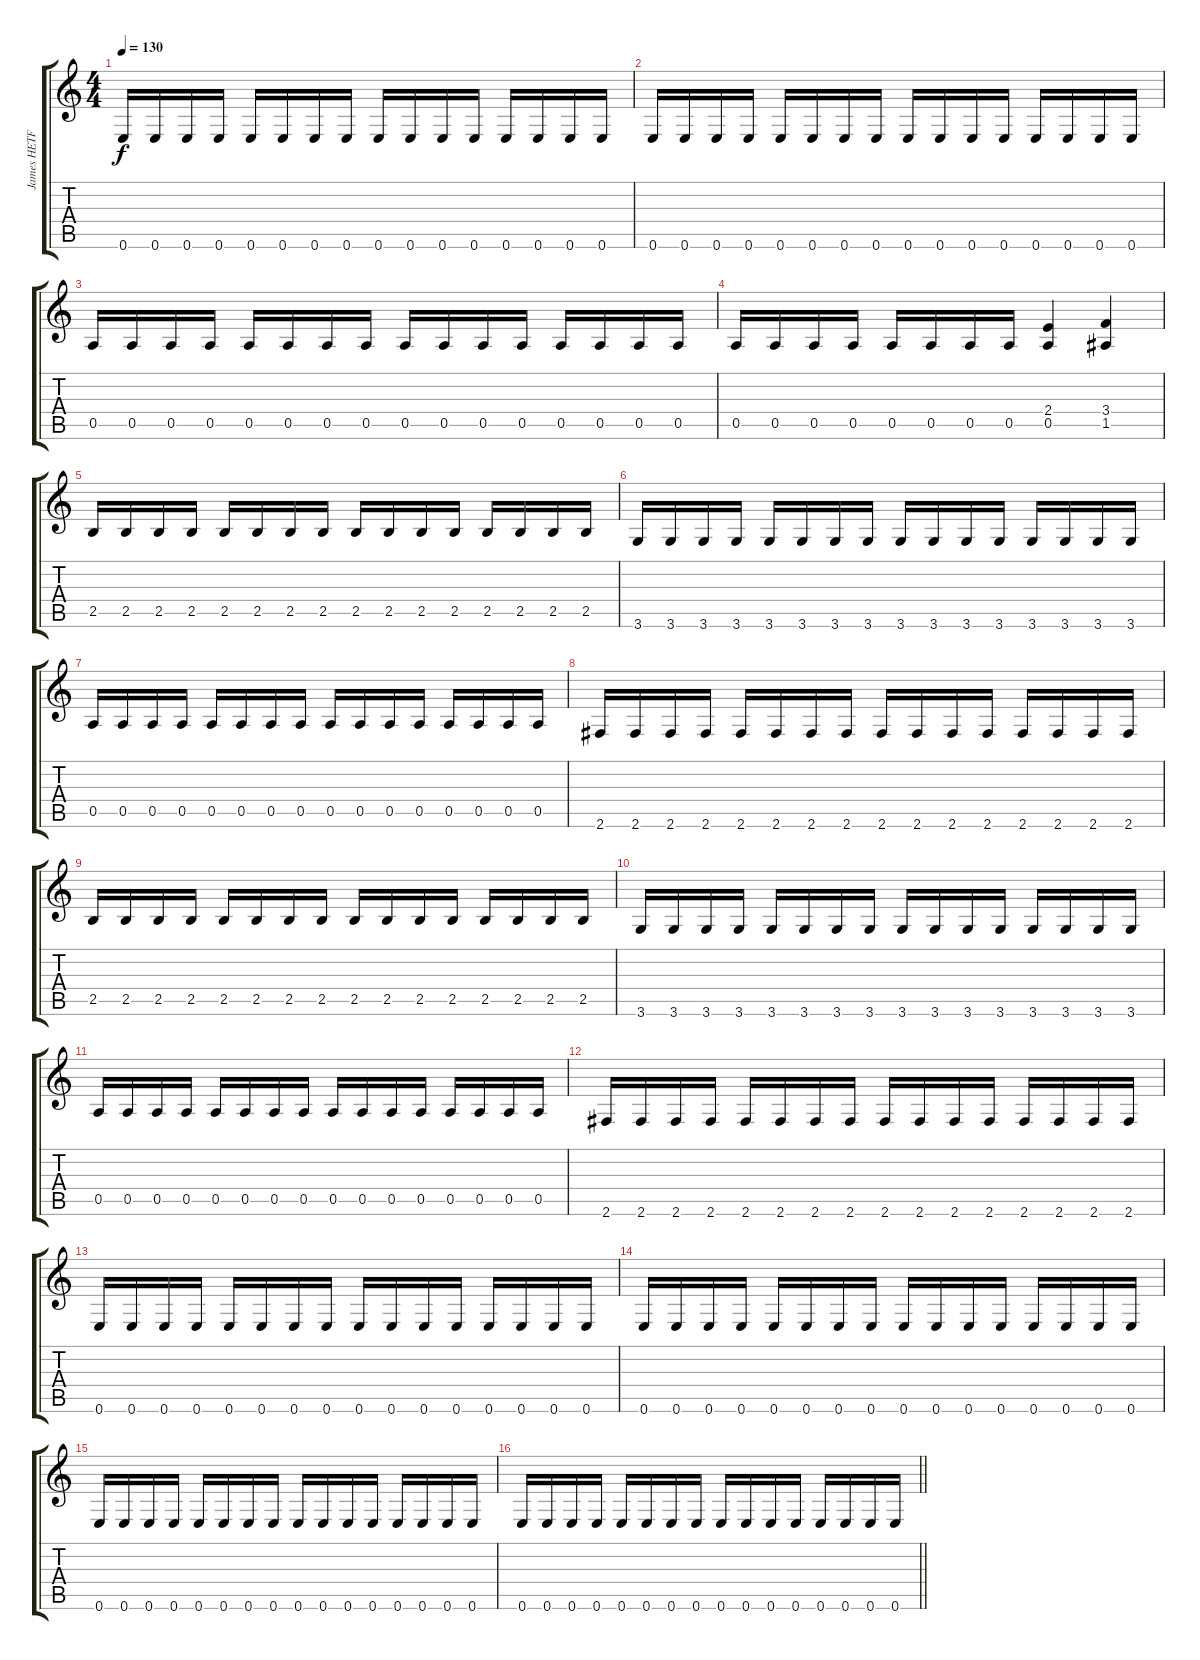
\track ("James HETFIELD" "James HETF") {instrument distortionguitar}
\staff {score tabs}
\tuning (E4 B3 G3 D3 A2 E2) {hide}
\ts (4 4)
\tempo 130
\clef g2
\ks c
0.6.16{dy f} 0.6.16 0.6.16 0.6.16 0.6.16 0.6.16 0.6.16 0.6.16 0.6.16 0.6.16 0.6.16 0.6.16 0.6.16 0.6.16 0.6.16 0.6.16 |
0.6.16 0.6.16 0.6.16 0.6.16 0.6.16 0.6.16 0.6.16 0.6.16 0.6.16 0.6.16 0.6.16 0.6.16 0.6.16 0.6.16 0.6.16 0.6.16 |
0.5.16 0.5.16 0.5.16 0.5.16 0.5.16 0.5.16 0.5.16 0.5.16 0.5.16 0.5.16 0.5.16 0.5.16 0.5.16 0.5.16 0.5.16 0.5.16 |
0.5.16 0.5.16 0.5.16 0.5.16 0.5.16 0.5.16 0.5.16 0.5.16 (2.4 0.5).4 (3.4 1.5).4 |
2.5.16 2.5.16 2.5.16 2.5.16 2.5.16 2.5.16 2.5.16 2.5.16 2.5.16 2.5.16 2.5.16 2.5.16 2.5.16 2.5.16 2.5.16 2.5.16 |
3.6.16 3.6.16 3.6.16 3.6.16 3.6.16 3.6.16 3.6.16 3.6.16 3.6.16 3.6.16 3.6.16 3.6.16 3.6.16 3.6.16 3.6.16 3.6.16 |
0.5.16 0.5.16 0.5.16 0.5.16 0.5.16 0.5.16 0.5.16 0.5.16 0.5.16 0.5.16 0.5.16 0.5.16 0.5.16 0.5.16 0.5.16 0.5.16 |
2.6.16 2.6.16 2.6.16 2.6.16 2.6.16 2.6.16 2.6.16 2.6.16 2.6.16 2.6.16 2.6.16 2.6.16 2.6.16 2.6.16 2.6.16 2.6.16 |
2.5.16 2.5.16 2.5.16 2.5.16 2.5.16 2.5.16 2.5.16 2.5.16 2.5.16 2.5.16 2.5.16 2.5.16 2.5.16 2.5.16 2.5.16 2.5.16 |
3.6.16 3.6.16 3.6.16 3.6.16 3.6.16 3.6.16 3.6.16 3.6.16 3.6.16 3.6.16 3.6.16 3.6.16 3.6.16 3.6.16 3.6.16 3.6.16 |
0.5.16 0.5.16 0.5.16 0.5.16 0.5.16 0.5.16 0.5.16 0.5.16 0.5.16 0.5.16 0.5.16 0.5.16 0.5.16 0.5.16 0.5.16 0.5.16 |
2.6.16 2.6.16 2.6.16 2.6.16 2.6.16 2.6.16 2.6.16 2.6.16 2.6.16 2.6.16 2.6.16 2.6.16 2.6.16 2.6.16 2.6.16 2.6.16 |
0.6.16 0.6.16 0.6.16 0.6.16 0.6.16 0.6.16 0.6.16 0.6.16 0.6.16 0.6.16 0.6.16 0.6.16 0.6.16 0.6.16 0.6.16 0.6.16 |
0.6.16 0.6.16 0.6.16 0.6.16 0.6.16 0.6.16 0.6.16 0.6.16 0.6.16 0.6.16 0.6.16 0.6.16 0.6.16 0.6.16 0.6.16 0.6.16 |
0.6.16 0.6.16 0.6.16 0.6.16 0.6.16 0.6.16 0.6.16 0.6.16 0.6.16 0.6.16 0.6.16 0.6.16 0.6.16 0.6.16 0.6.16 0.6.16 |
\barLineRight lightlight
0.6.16 0.6.16 0.6.16 0.6.16 0.6.16 0.6.16 0.6.16 0.6.16 0.6.16 0.6.16 0.6.16 0.6.16 0.6.16 0.6.16 0.6.16 0.6.16
